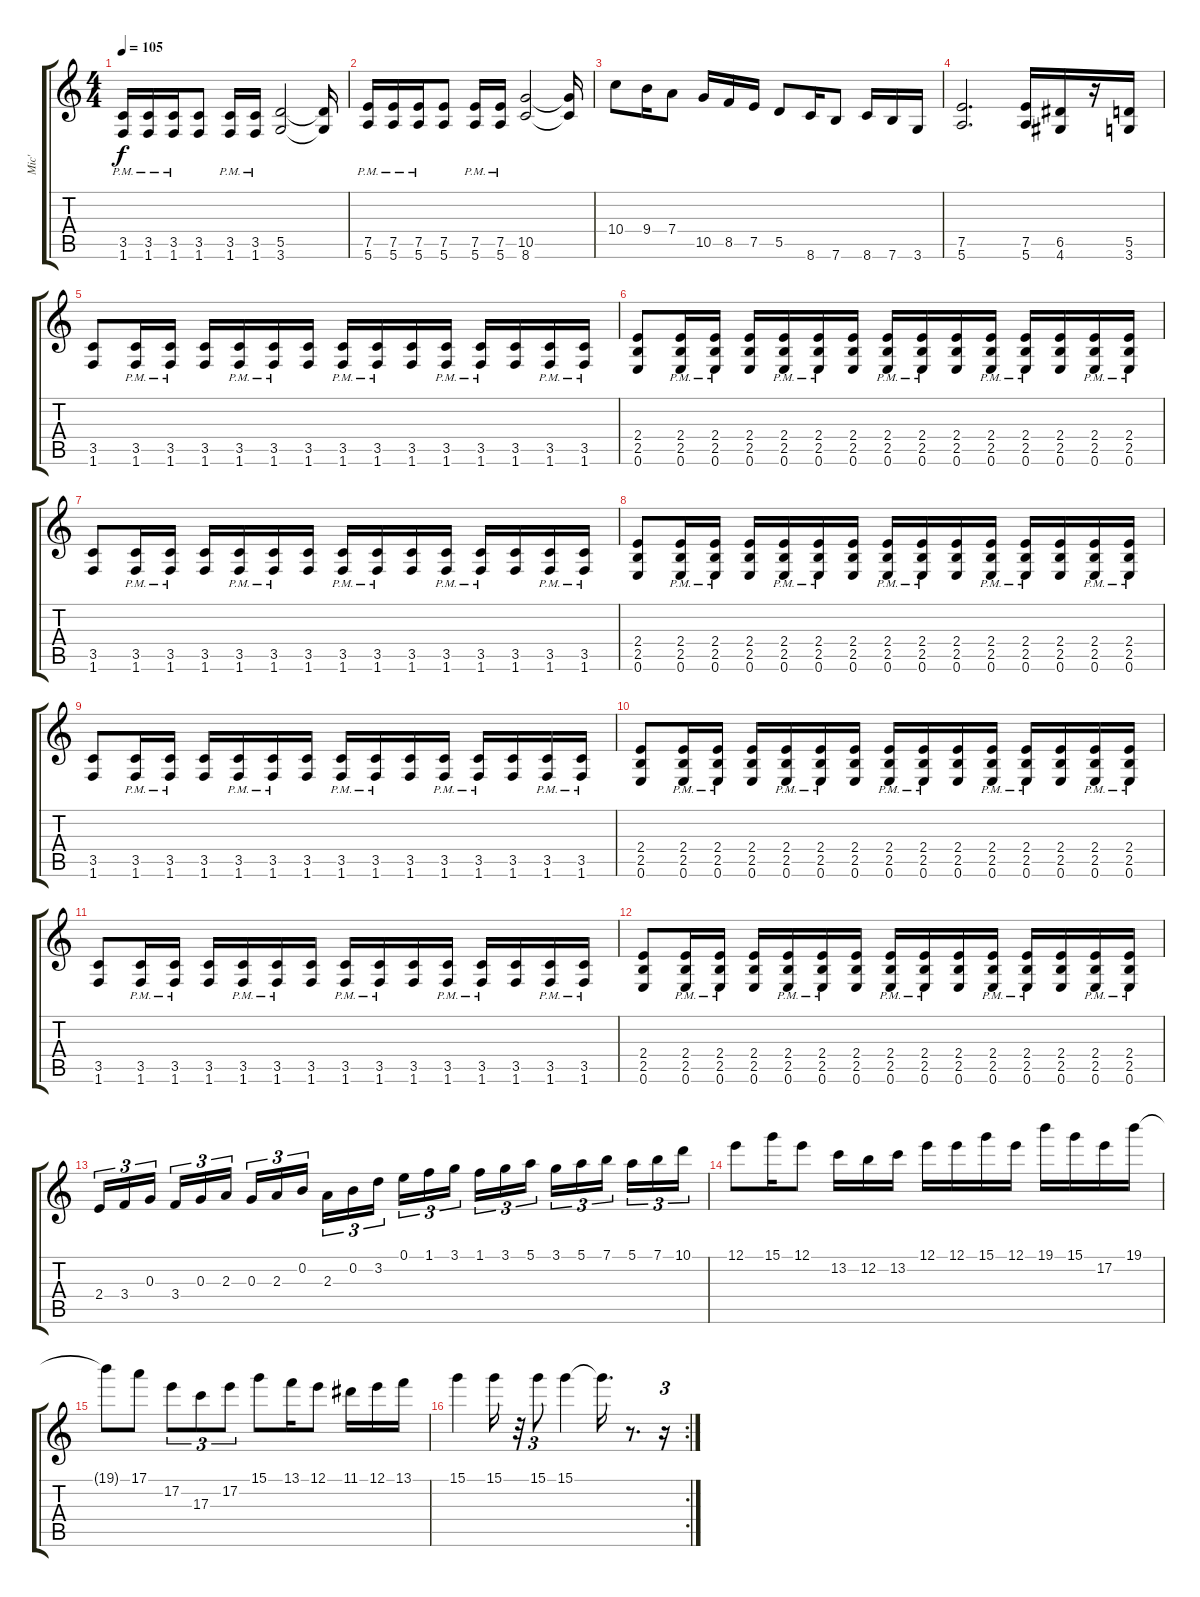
\track ("Mic'" "Mic'") {instrument distortionguitar}
\staff {score tabs}
\tuning (E4 B3 G3 D3 A2 E2) {hide}
\ts (4 4)
\tempo 105
\clef g2
\ks c
(3.5{pm} 1.6{pm}).16{dy f} (3.5{pm} 1.6{pm}).16 (3.5{pm} 1.6{pm}).16 (3.5 1.6).8 (3.5{pm} 1.6{pm}).16 (3.5{pm} 1.6{pm}).16 (5.5 3.6).2 (5.5{t} 3.6{t}).16 |
(7.5{pm} 5.6{pm}).16 (7.5{pm} 5.6{pm}).16 (7.5{pm} 5.6{pm}).16 (7.5 5.6).8 (7.5{pm} 5.6{pm}).16 (7.5{pm} 5.6{pm}).16 (10.5 8.6).2 (10.5{t} 8.6{t}).16 |
10.4.8 9.4.16 7.4.8 10.5.16 8.5.16 7.5.16 5.5.8 8.6.16 7.6.8 8.6.16 7.6.16 3.6.16 |
(7.5 5.6).2{d} (7.5 5.6).16 (6.5 4.6).16 r.16 (5.5 3.6).16 |
(3.5 1.6).8 (3.5{pm} 1.6{pm}).16 (3.5{pm} 1.6{pm}).16 (3.5 1.6).16 (3.5{pm} 1.6{pm}).16 (3.5{pm} 1.6{pm}).16 (3.5 1.6).16 (3.5{pm} 1.6{pm}).16 (3.5{pm} 1.6{pm}).16 (3.5 1.6).16 (3.5{pm} 1.6{pm}).16 (3.5{pm} 1.6{pm}).16 (3.5 1.6).16 (3.5{pm} 1.6{pm}).16 (3.5{pm} 1.6{pm}).16 |
(2.4 2.5 0.6).8 (2.4 2.5{pm} 0.6{pm}).16 (2.4 2.5{pm} 0.6{pm}).16 (2.4 2.5 0.6).16 (2.4 2.5{pm} 0.6{pm}).16 (2.4 2.5{pm} 0.6{pm}).16 (2.4 2.5 0.6).16 (2.4 2.5{pm} 0.6{pm}).16 (2.4 2.5{pm} 0.6{pm}).16 (2.4 2.5 0.6).16 (2.4 2.5{pm} 0.6{pm}).16 (2.4 2.5{pm} 0.6{pm}).16 (2.4 2.5 0.6).16 (2.4 2.5{pm} 0.6{pm}).16 (2.4 2.5{pm} 0.6{pm}).16 |
(3.5 1.6).8 (3.5{pm} 1.6{pm}).16 (3.5{pm} 1.6{pm}).16 (3.5 1.6).16 (3.5{pm} 1.6{pm}).16 (3.5{pm} 1.6{pm}).16 (3.5 1.6).16 (3.5{pm} 1.6{pm}).16 (3.5{pm} 1.6{pm}).16 (3.5 1.6).16 (3.5{pm} 1.6{pm}).16 (3.5{pm} 1.6{pm}).16 (3.5 1.6).16 (3.5{pm} 1.6{pm}).16 (3.5{pm} 1.6{pm}).16 |
(2.4 2.5 0.6).8 (2.4 2.5{pm} 0.6{pm}).16 (2.4 2.5{pm} 0.6{pm}).16 (2.4 2.5 0.6).16 (2.4 2.5{pm} 0.6{pm}).16 (2.4 2.5{pm} 0.6{pm}).16 (2.4 2.5 0.6).16 (2.4 2.5{pm} 0.6{pm}).16 (2.4 2.5{pm} 0.6{pm}).16 (2.4 2.5 0.6).16 (2.4 2.5{pm} 0.6{pm}).16 (2.4 2.5{pm} 0.6{pm}).16 (2.4 2.5 0.6).16 (2.4 2.5{pm} 0.6{pm}).16 (2.4 2.5{pm} 0.6{pm}).16 |
(3.5 1.6).8 (3.5{pm} 1.6{pm}).16 (3.5{pm} 1.6{pm}).16 (3.5 1.6).16 (3.5{pm} 1.6{pm}).16 (3.5{pm} 1.6{pm}).16 (3.5 1.6).16 (3.5{pm} 1.6{pm}).16 (3.5{pm} 1.6{pm}).16 (3.5 1.6).16 (3.5{pm} 1.6{pm}).16 (3.5{pm} 1.6{pm}).16 (3.5 1.6).16 (3.5{pm} 1.6{pm}).16 (3.5{pm} 1.6{pm}).16 |
(2.4 2.5 0.6).8 (2.4 2.5{pm} 0.6{pm}).16 (2.4 2.5{pm} 0.6{pm}).16 (2.4 2.5 0.6).16 (2.4 2.5{pm} 0.6{pm}).16 (2.4 2.5{pm} 0.6{pm}).16 (2.4 2.5 0.6).16 (2.4 2.5{pm} 0.6{pm}).16 (2.4 2.5{pm} 0.6{pm}).16 (2.4 2.5 0.6).16 (2.4 2.5{pm} 0.6{pm}).16 (2.4 2.5{pm} 0.6{pm}).16 (2.4 2.5 0.6).16 (2.4 2.5{pm} 0.6{pm}).16 (2.4 2.5{pm} 0.6{pm}).16 |
(3.5 1.6).8 (3.5{pm} 1.6{pm}).16 (3.5{pm} 1.6{pm}).16 (3.5 1.6).16 (3.5{pm} 1.6{pm}).16 (3.5{pm} 1.6{pm}).16 (3.5 1.6).16 (3.5{pm} 1.6{pm}).16 (3.5{pm} 1.6{pm}).16 (3.5 1.6).16 (3.5{pm} 1.6{pm}).16 (3.5{pm} 1.6{pm}).16 (3.5 1.6).16 (3.5{pm} 1.6{pm}).16 (3.5{pm} 1.6{pm}).16 |
(2.4 2.5 0.6).8 (2.4 2.5{pm} 0.6{pm}).16 (2.4 2.5{pm} 0.6{pm}).16 (2.4 2.5 0.6).16 (2.4 2.5{pm} 0.6{pm}).16 (2.4 2.5{pm} 0.6{pm}).16 (2.4 2.5 0.6).16 (2.4 2.5{pm} 0.6{pm}).16 (2.4 2.5{pm} 0.6{pm}).16 (2.4 2.5 0.6).16 (2.4 2.5{pm} 0.6{pm}).16 (2.4 2.5{pm} 0.6{pm}).16 (2.4 2.5 0.6).16 (2.4 2.5{pm} 0.6{pm}).16 (2.4 2.5{pm} 0.6{pm}).16 |
2.4.16{tu (3 2)} 3.4.16{tu (3 2)} 0.3.16{tu (3 2) beam splitsecondary} 3.4.16{tu (3 2)} 0.3.16{tu (3 2)} 2.3.16{tu (3 2)} 0.3.16{tu (3 2)} 2.3.16{tu (3 2)} 0.2.16{tu (3 2) beam splitsecondary} 2.3.16{tu (3 2)} 0.2.16{tu (3 2)} 3.2.16{tu (3 2)} 0.1.16{tu (3 2)} 1.1.16{tu (3 2)} 3.1.16{tu (3 2) beam splitsecondary} 1.1.16{tu (3 2)} 3.1.16{tu (3 2)} 5.1.16{tu (3 2)} 3.1.16{tu (3 2)} 5.1.16{tu (3 2)} 7.1.16{tu (3 2) beam splitsecondary} 5.1.16{tu (3 2)} 7.1.16{tu (3 2)} 10.1.16{tu (3 2)} |
12.1.8 15.1.16 12.1.8 13.2.16 12.2.16 13.2.16 12.1.16 12.1.16 15.1.16 12.1.16 19.1.16 15.1.16 17.2.16 19.1.16 |
19.1{t}.8 17.1.8 17.2.8{tu (3 2)} 17.3.8{tu (3 2)} 17.2.8{tu (3 2)} 15.1.8 13.1.16 12.1.8 11.1.16 12.1.16 13.1.16 |
\rc 2
15.1.4 15.1.16 r.32 15.1.8{tu (3 2)} 15.1.4 15.1{t}.16{d} r.8{d} r.16{tu (3 2)}
